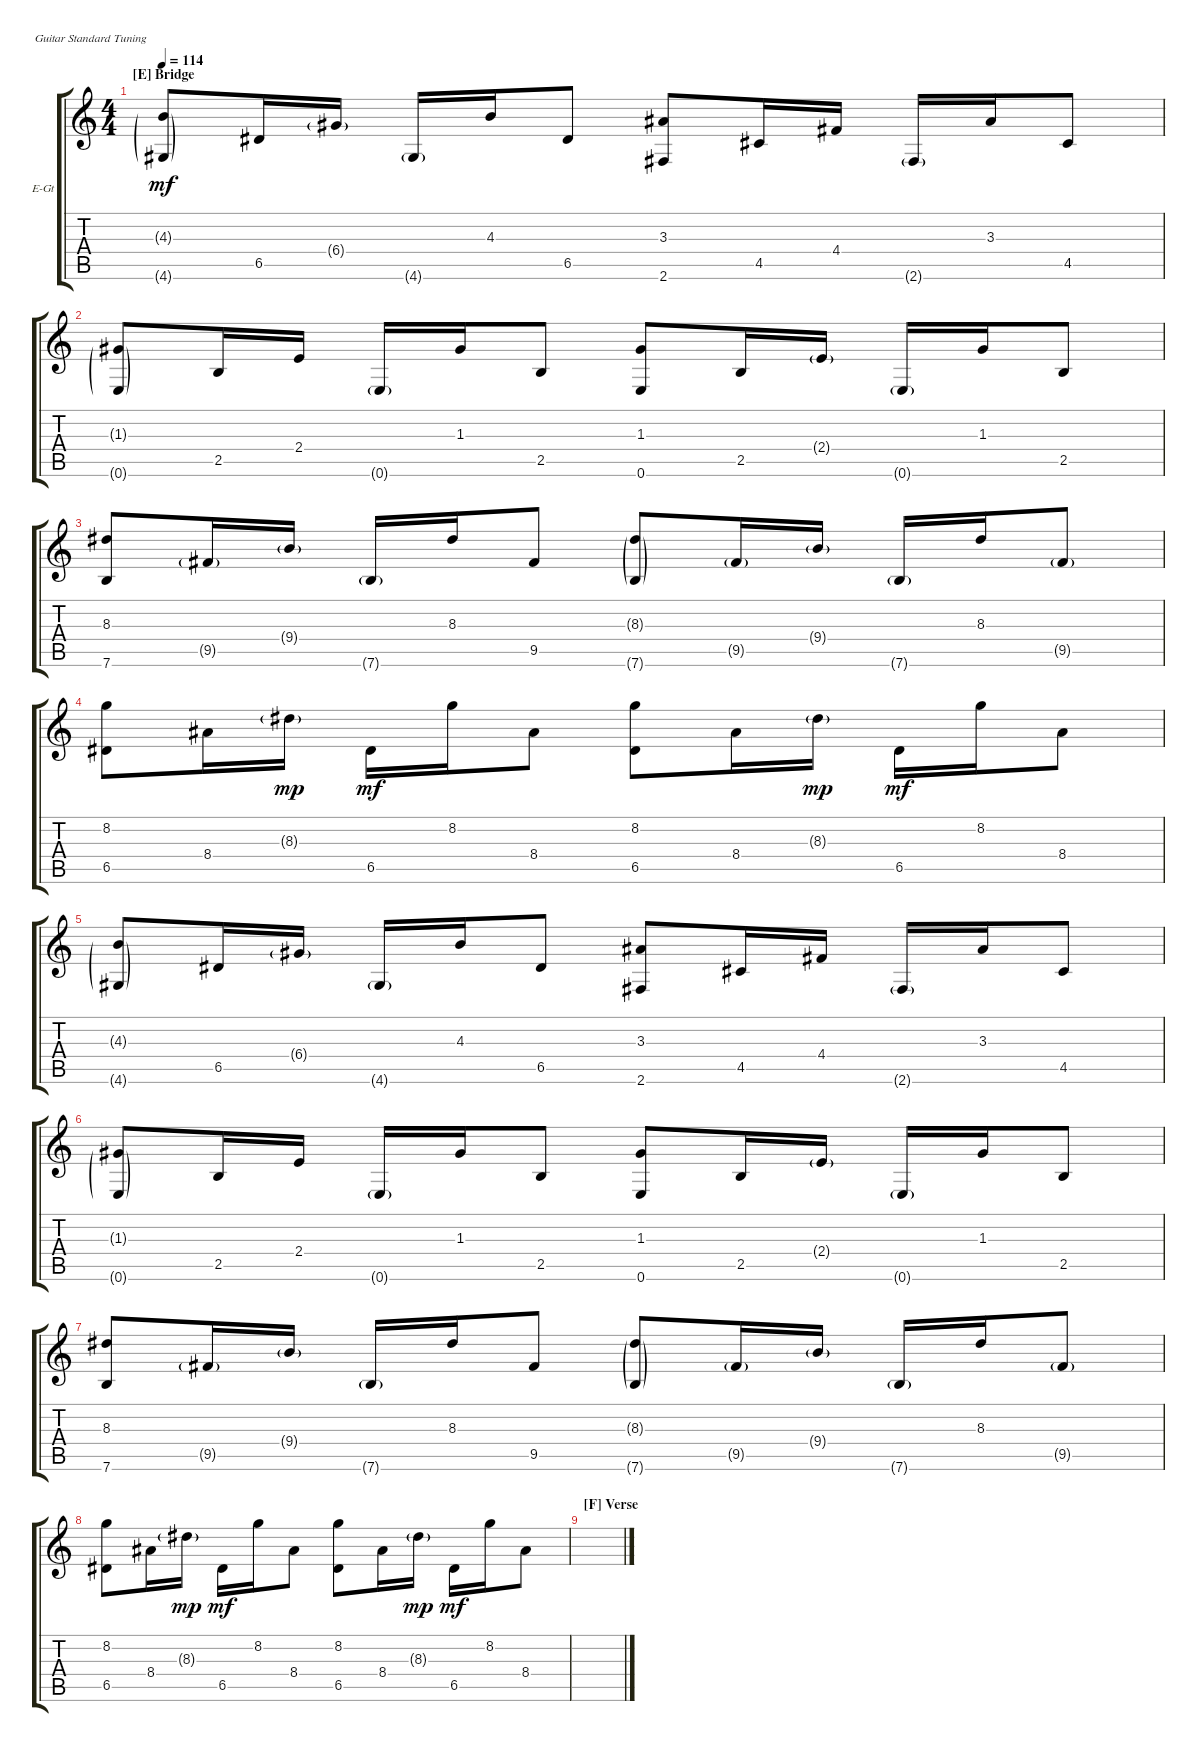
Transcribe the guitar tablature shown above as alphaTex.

\defaultSystemsLayout 4
\bracketExtendMode groupsimilarinstruments
\firstSystemTrackNameOrientation horizontal
\otherSystemsTrackNameOrientation horizontal
\track ("Electric Guitar" "E-Gt") {mute instrument electricguitarclean}
\staff {score tabs}
\tuning (E4 B3 G3 D3 A2 E2)
\ts (4 4)
\section ("E" "Bridge")
\tempo 114
\clef g2
\ks c
(4.3{g} 4.6{g}).8{dy mf} 6.5.16 6.4{g}.16 4.6{g}.16 4.3.16 6.5.8 (3.3 2.6).8 4.5.16 4.4.16 2.6{g}.16 3.3.16 4.5.8 |
(1.3{g} 0.6{g}).8 2.5.16 2.4.16 0.6{g}.16 1.3.16 2.5.8 (1.3 0.6).8 2.5.16 2.4{g}.16 0.6{g}.16 1.3.16 2.5.8 |
(8.3 7.6).8 9.5{g}.16 9.4{g}.16 7.6{g}.16 8.3.16 9.5.8 (8.3{g} 7.6{g}).8 9.5{g}.16 9.4{g}.16 7.6{g}.16 8.3.16 9.5{g}.8 |
(8.2 6.5).8 8.4.16 8.3{g}.16{dy mp} 6.5.16{dy mf} 8.2.16 8.4.8 (8.2 6.5).8 8.4.16 8.3{g}.16{dy mp} 6.5.16{dy mf} 8.2.16 8.4.8 |
(4.3{g} 4.6{g}).8 6.5.16 6.4{g}.16 4.6{g}.16 4.3.16 6.5.8 (3.3 2.6).8 4.5.16 4.4.16 2.6{g}.16 3.3.16 4.5.8 |
(1.3{g} 0.6{g}).8 2.5.16 2.4.16 0.6{g}.16 1.3.16 2.5.8 (1.3 0.6).8 2.5.16 2.4{g}.16 0.6{g}.16 1.3.16 2.5.8 |
(8.3 7.6).8 9.5{g}.16 9.4{g}.16 7.6{g}.16 8.3.16 9.5.8 (8.3{g} 7.6{g}).8 9.5{g}.16 9.4{g}.16 7.6{g}.16 8.3.16 9.5{g}.8 |
(8.2 6.5).8 8.4.16 8.3{g}.16{dy mp} 6.5.16{dy mf} 8.2.16 8.4.8 (8.2 6.5).8 8.4.16 8.3{g}.16{dy mp} 6.5.16{dy mf} 8.2.16 8.4.8 |
\section ("F" "Verse")
